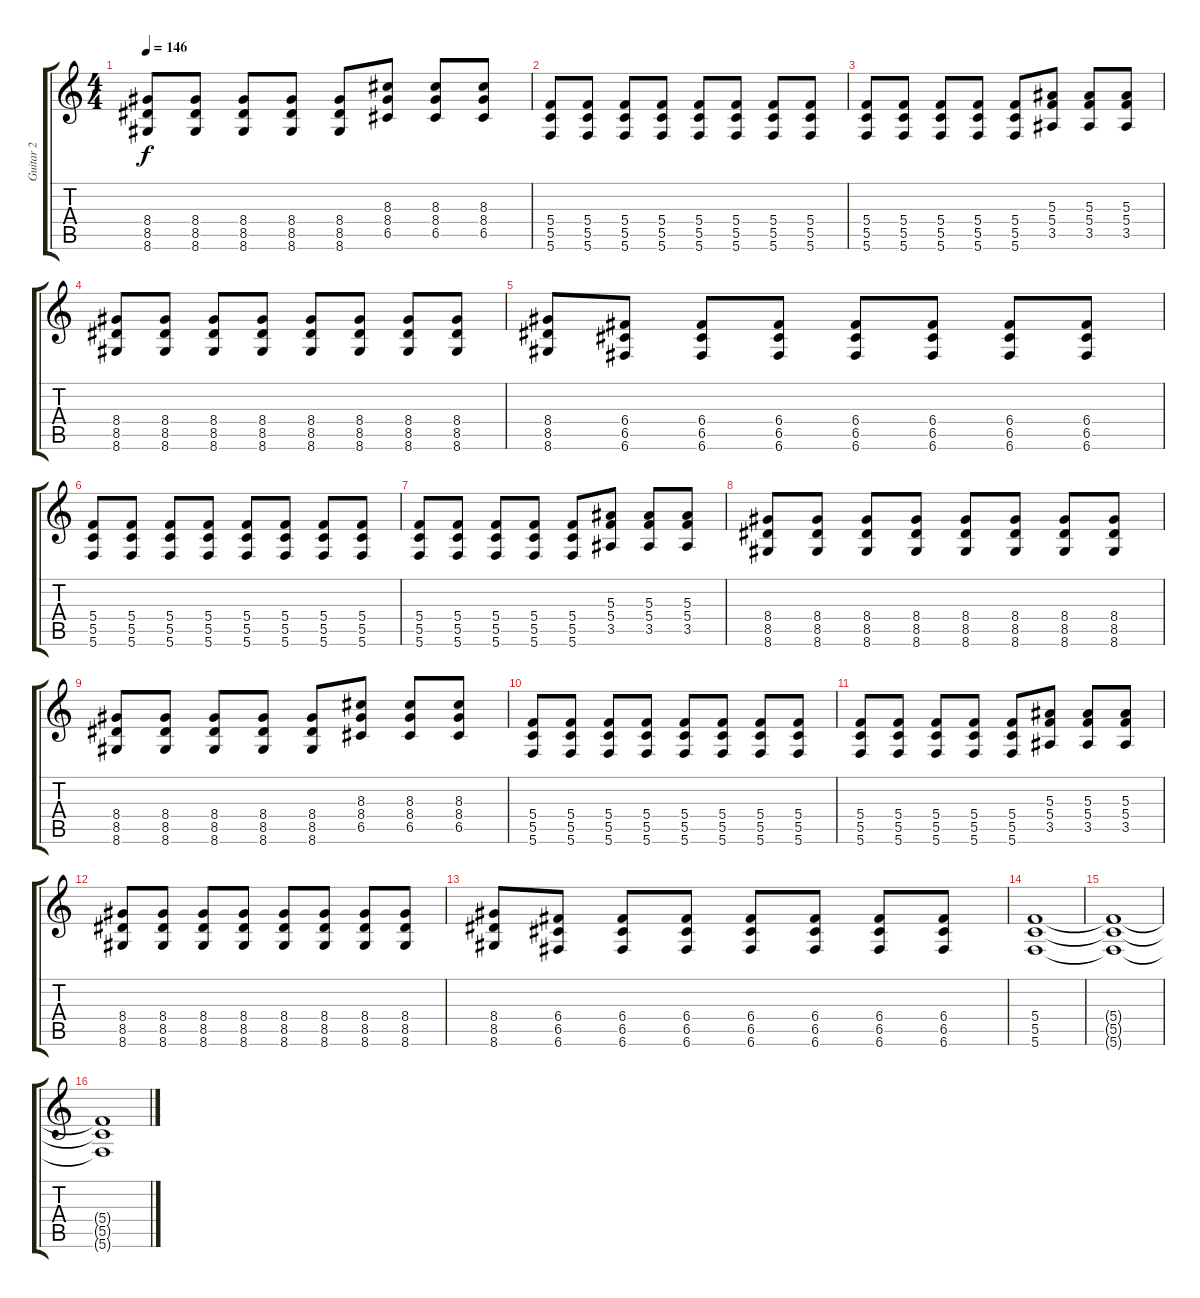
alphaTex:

\track ("Guitar 2" "Guitar 2") {instrument overdrivenguitar}
\staff {score tabs}
\tuning (D4 A3 F3 C3 G2 C2) {hide}
\ts (4 4)
\tempo 146
\clef g2
\ks c
(8.4 8.5 8.6).8{dy f} (8.4 8.5 8.6).8 (8.4 8.5 8.6).8 (8.4 8.5 8.6).8 (8.4 8.5 8.6).8 (8.3 8.4 6.5).8 (8.3 8.4 6.5).8 (8.3 8.4 6.5).8 |
(5.4 5.5 5.6).8 (5.4 5.5 5.6).8 (5.4 5.5 5.6).8 (5.4 5.5 5.6).8 (5.4 5.5 5.6).8 (5.4 5.5 5.6).8 (5.4 5.5 5.6).8 (5.4 5.5 5.6).8 |
(5.4 5.5 5.6).8 (5.4 5.5 5.6).8 (5.4 5.5 5.6).8 (5.4 5.5 5.6).8 (5.4 5.5 5.6).8 (5.3 5.4 3.5).8 (5.3 5.4 3.5).8 (5.3 5.4 3.5).8 |
(8.4 8.5 8.6).8 (8.4 8.5 8.6).8 (8.4 8.5 8.6).8 (8.4 8.5 8.6).8 (8.4 8.5 8.6).8 (8.4 8.5 8.6).8 (8.4 8.5 8.6).8 (8.4 8.5 8.6).8 |
(8.4 8.5 8.6).8 (6.4 6.5 6.6).8 (6.4 6.5 6.6).8 (6.4 6.5 6.6).8 (6.4 6.5 6.6).8 (6.4 6.5 6.6).8 (6.4 6.5 6.6).8 (6.4 6.5 6.6).8 |
(5.4 5.5 5.6).8 (5.4 5.5 5.6).8 (5.4 5.5 5.6).8 (5.4 5.5 5.6).8 (5.4 5.5 5.6).8 (5.4 5.5 5.6).8 (5.4 5.5 5.6).8 (5.4 5.5 5.6).8 |
(5.4 5.5 5.6).8 (5.4 5.5 5.6).8 (5.4 5.5 5.6).8 (5.4 5.5 5.6).8 (5.4 5.5 5.6).8 (5.3 5.4 3.5).8 (5.3 5.4 3.5).8 (5.3 5.4 3.5).8 |
(8.4 8.5 8.6).8 (8.4 8.5 8.6).8 (8.4 8.5 8.6).8 (8.4 8.5 8.6).8 (8.4 8.5 8.6).8 (8.4 8.5 8.6).8 (8.4 8.5 8.6).8 (8.4 8.5 8.6).8 |
(8.4 8.5 8.6).8 (8.4 8.5 8.6).8 (8.4 8.5 8.6).8 (8.4 8.5 8.6).8 (8.4 8.5 8.6).8 (8.3 8.4 6.5).8 (8.3 8.4 6.5).8 (8.3 8.4 6.5).8 |
(5.4 5.5 5.6).8 (5.4 5.5 5.6).8 (5.4 5.5 5.6).8 (5.4 5.5 5.6).8 (5.4 5.5 5.6).8 (5.4 5.5 5.6).8 (5.4 5.5 5.6).8 (5.4 5.5 5.6).8 |
(5.4 5.5 5.6).8 (5.4 5.5 5.6).8 (5.4 5.5 5.6).8 (5.4 5.5 5.6).8 (5.4 5.5 5.6).8 (5.3 5.4 3.5).8 (5.3 5.4 3.5).8 (5.3 5.4 3.5).8 |
(8.4 8.5 8.6).8 (8.4 8.5 8.6).8 (8.4 8.5 8.6).8 (8.4 8.5 8.6).8 (8.4 8.5 8.6).8 (8.4 8.5 8.6).8 (8.4 8.5 8.6).8 (8.4 8.5 8.6).8 |
(8.4 8.5 8.6).8 (6.4 6.5 6.6).8 (6.4 6.5 6.6).8 (6.4 6.5 6.6).8 (6.4 6.5 6.6).8 (6.4 6.5 6.6).8 (6.4 6.5 6.6).8 (6.4 6.5 6.6).8 |
(5.4 5.5 5.6).1 |
(5.4{t} 5.5{t} 5.6{t}).1 |
(5.4{t} 5.5{t} 5.6{t}).1
